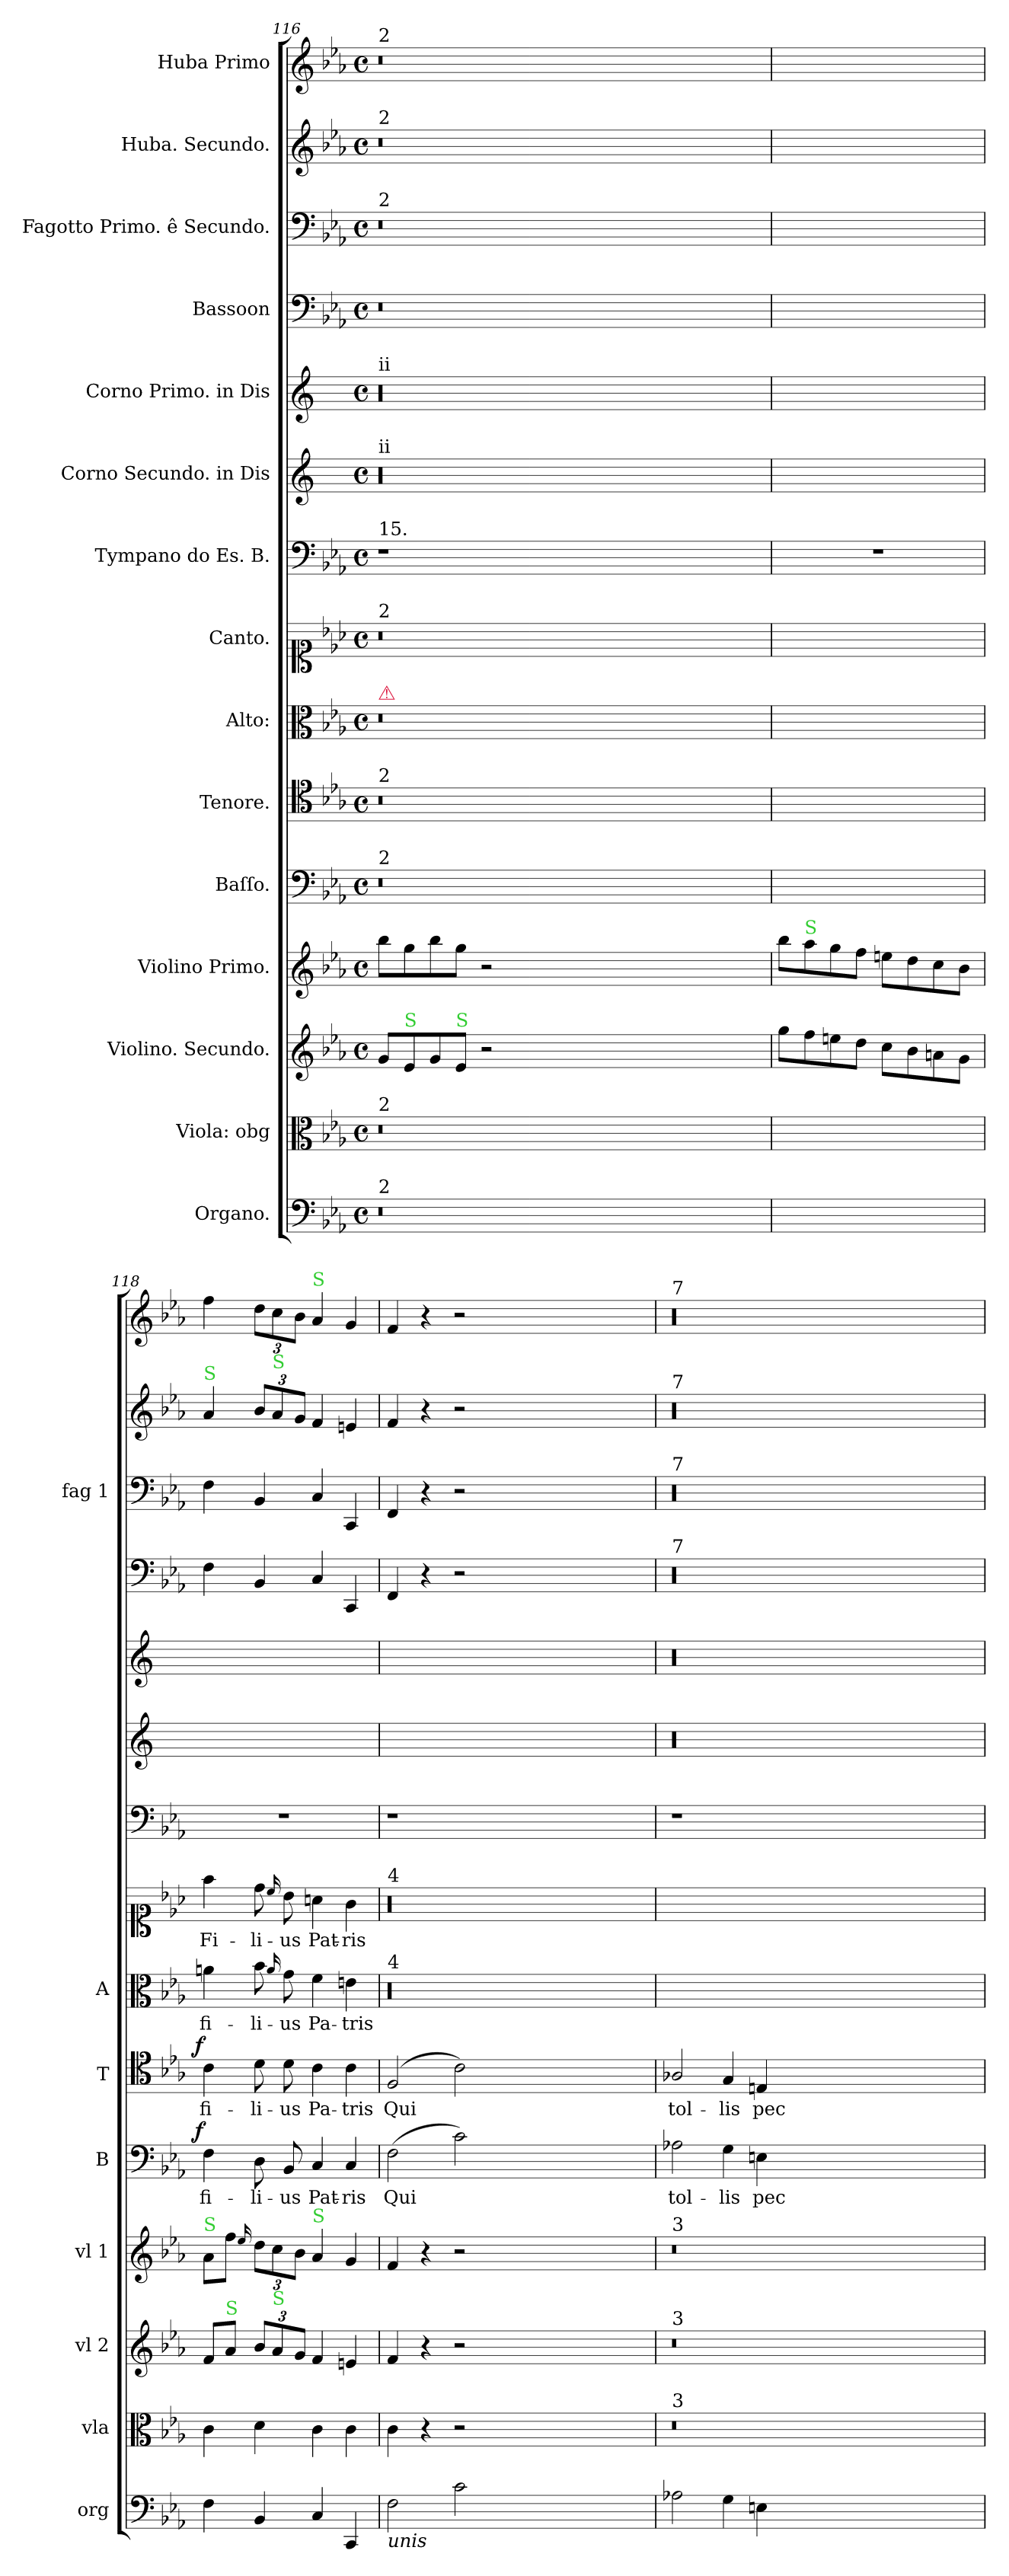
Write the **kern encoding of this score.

**kern	**kern	**kern	**dynam	**kern	**dynam	**kern	**text	**dynam	**kern	**text	**dynam	**kern	**text	**kern	**text	**kern	**kern	**kern	**kern	**kern	**kern	**kern
*part15	*part14	*part13	*part13	*part12	*part12	*part11	*part11	*part11	*part10	*part10	*part10	*part9	*part9	*part8	*part8	*part7	*part6	*part5	*part4	*part3	*part2	*part1
*staff15	*staff14	*staff13	*staff13	*staff12	*staff12	*staff11	*staff11	*staff11	*staff10	*staff10	*staff10	*staff9	*staff9	*staff8	*staff8	*staff7	*staff6	*staff5	*staff4	*staff3	*staff2	*staff1
*I"Organo.	*I"Viola: obg	*I"Violino. Secundo.	*	*I"Violino Primo.	*	*I"Baſſo.	*	*	*I"Tenore.	*	*	*I"Alto:	*	*I"Canto.	*	*I"Tympano do Es. B.	*I"Corno Secundo. in Dis	*I"Corno Primo. in Dis	*I"Bassoon	*I"Fagotto Primo. ê Secundo.	*I"Huba. Secundo.	*I"Huba Primo
*I'org	*I'vla	*I'vl 2	*	*I'vl 1	*	*I'B	*	*	*I'T	*	*	*I'A	*	*	*	*	*	*	*	*I'fag 1	*	*
*clefF4	*clefC3	*clefG2	*	*clefG2	*	*clefF4	*	*	*clefC4	*	*	*clefC3	*	*clefC1	*	*clefF4	*clefG2	*clefG2	*clefF4	*clefF4	*clefG2	*clefG2
*	*	*	*	*	*	*	*	*	*	*	*	*	*	*	*	*	*ITrd5c9	*ITrd5c9	*	*	*	*
*k[b-e-a-]	*k[b-e-a-]	*k[b-e-a-]	*	*k[b-e-a-]	*	*k[b-e-a-]	*	*	*k[b-e-a-]	*	*	*k[b-e-a-]	*	*k[b-e-a-]	*	*k[b-e-a-]	*k[b-e-a-]	*k[b-e-a-]	*k[b-e-a-]	*k[b-e-a-]	*k[b-e-a-]	*k[b-e-a-]
*E-:	*E-:	*E-:	*	*E-:	*	*E-:	*	*	*	*	*	*E-:	*	*E-:	*	*	*E-:	*E-:	*	*	*E-:	*E-:
*M4/4	*M4/4	*M4/4	*	*M4/4	*	*M4/4	*	*	*M4/4	*	*	*M4/4	*	*M4/4	*	*M4/4	*M4/4	*M4/4	*M4/4	*M4/4	*M4/4	*M4/4
*met(c)	*met(c)	*met(c)	*	*met(c)	*	*met(c)	*	*	*met(c)	*	*	*met(c)	*	*met(c)	*	*met(c)	*met(c)	*met(c)	*met(c)	*met(c)	*met(c)	*met(c)
=116	=116	=116	=116	=116	=116	=116	=116	=116	=116	=116	=116	=116	=116	=116	=116	=116	=116	=116	=116	=116	=116	=116
!	!	!	!	!	!	!	!	!	!	!	!	!	!	!	!	!	!	!	!	!	!	!LO:TX:a:t=2
!	!	!	!	!	!	!	!	!	!	!	!	!	!	!	!	!	!	!	!	!	!LO:TX:a:t=2	!
!	!	!	!	!	!	!	!	!	!	!	!	!	!	!	!	!	!	!	!	!LO:TX:a:t=2	!	!
!	!	!	!	!	!	!	!	!	!	!	!	!	!	!	!	!	!	!LO:TX:a:t=ii	!	!	!	!
!	!	!	!	!	!	!	!	!	!	!	!	!	!	!	!	!	!LO:TX:a:t=ii	!	!	!	!	!
!	!	!	!	!	!	!	!	!	!	!	!	!	!	!	!	!LO:TX:a:t=15.	!	!	!	!	!	!
!	!	!	!	!	!	!	!	!	!	!	!	!	!	!LO:TX:a:t=2	!	!	!	!	!	!	!	!
!	!	!	!	!	!	!	!	!	!	!	!	!LO:TX:a:color=crimson:t=⚠	!	!	!	!	!	!	!	!	!	!
!	!	!	!	!	!	!	!	!	!LO:TX:a:t=2	!	!	!	!	!	!	!	!	!	!	!	!	!
!	!	!	!	!	!	!LO:TX:a:t=2	!	!	!	!	!	!	!	!	!	!	!	!	!	!	!	!
!	!LO:TX:a:t=2	!	!	!	!	!	!	!	!	!	!	!	!	!	!	!	!	!	!	!	!	!
!LO:TX:a:t=2	!	!	!	!	!	!	!	!	!	!	!	!	!	!	!	!	!	!	!	!	!	!
0r	0r	8g/L	.	8bb-\L	.	0r	.	.	0r	.	.	0r	.	0r	.	1r	00r	00r	0r	0r	0r	0r
!	!	!LO:TX:a:color=limegreen:t=S	!	!	!	!	!	!	!	!	!	!	!	!	!	!	!	!	!	!	!	!
.	.	8e-/	.	8gg\	.	.	.	.	.	.	.	.	.	.	.	.	.	.	.	.	.	.
.	.	8g/	.	8bb-\	.	.	.	.	.	.	.	.	.	.	.	.	.	.	.	.	.	.
!	!	!LO:TX:a:color=limegreen:t=S	!	!	!	!	!	!	!	!	!	!	!	!	!	!	!	!	!	!	!	!
.	.	8e-/J	.	8gg\J	.	.	.	.	.	.	.	.	.	.	.	.	.	.	.	.	.	.
.	.	2r	.	2r	.	.	.	.	.	.	.	.	.	.	.	.	.	.	.	.	.	.
.	.	0.ryy	.	0.ryy	.	.	.	.	.	.	.	.	.	.	.	0.ryy	.	.	.	.	.	.
0ryy	0ryy	.	.	.	.	0ryy	.	.	0ryy	.	.	0ryy	.	0ryy	.	.	.	.	0ryy	0ryy	0ryy	0ryy
=117	=117	=117	=117	=117	=117	=117	=117	=117	=117	=117	=117	=117	=117	=117	=117	=117	=117	=117	=117	=117	=117	=117
1ryy	1ryy	8gg\L	.	8bb-\L	.	1ryy	.	.	1ryy	.	.	1ryy	.	1ryy	.	1r	1ryy	1ryy	1ryy	1ryy	1ryy	1ryy
!	!	!	!	!LO:TX:a:color=limegreen:t=S	!	!	!	!	!	!	!	!	!	!	!	!	!	!	!	!	!	!
.	.	8ff\	.	8aa-\	.	.	.	.	.	.	.	.	.	.	.	.	.	.	.	.	.	.
.	.	8een\	.	8gg\	.	.	.	.	.	.	.	.	.	.	.	.	.	.	.	.	.	.
.	.	8dd\J	.	8ff\J	.	.	.	.	.	.	.	.	.	.	.	.	.	.	.	.	.	.
.	.	8cc\L	.	8een\L	.	.	.	.	.	.	.	.	.	.	.	.	.	.	.	.	.	.
.	.	8b-\	.	8dd\	.	.	.	.	.	.	.	.	.	.	.	.	.	.	.	.	.	.
.	.	8an\	.	8cc\	.	.	.	.	.	.	.	.	.	.	.	.	.	.	.	.	.	.
.	.	8g\J	.	8b-\J	.	.	.	.	.	.	.	.	.	.	.	.	.	.	.	.	.	.
=118	=118	=118	=118	=118	=118	=118	=118	=118	=118	=118	=118	=118	=118	=118	=118	=118	=118	=118	=118	=118	=118	=118
!	!	!	!	!	!	!	!	!	!	!	!	!	!	!	!	!	!	!	!	!	!LO:TX:a:color=limegreen:t=S	!
!	!	!	!	!LO:TX:a:color=limegreen:t=S	!	!	!	!	!	!	!	!	!	!	!	!	!	!	!	!	!	!
!	!	!	!LO:DY:b	!	!LO:DY:b	!	!	!LO:DY:b:rj	!	!	!LO:DY:b:rj	!	!	!	!	!	!	!	!	!	!	!
4F\	4c\	8f/L	forto	8a-\L	forto	4F\	fi-	f	4c\	fi-	f	4an\	fi-	4ff\	Fi-	1r	1ryy	1ryy	4F\	4F\	4a-/	4ff\
!	!	!LO:TX:a:color=limegreen:t=S	!	!	!	!	!	!	!	!	!	!	!	!	!	!	!	!	!	!	!	!
.	.	8a-/J	.	8ff\J	.	.	.	.	.	.	.	.	.	.	.	.	.	.	.	.	.	.
.	.	.	.	16qqee-/	.	.	.	.	.	.	.	.	.	.	.	.	.	.	.	.	.	.
4BB-/	4d\	12b-/L	.	12dd\L	.	8D\	-li-	.	8d\	-li-	.	8b-\	-li-	8dd\	-li-	.	.	.	4BB-/	4BB-/	12b-/L	12dd\L
!	!	!	!	!	!	!	!	!	!	!	!	!	!	!	!	!	!	!	!	!	!LO:TX:a:color=limegreen:t=S	!
!	!	!LO:TX:a:color=limegreen:t=S	!	!	!	!	!	!	!	!	!	!	!	!	!	!	!	!	!	!	!	!
.	.	12a-/	.	12cc\	.	.	.	.	.	.	.	.	.	.	.	.	.	.	.	.	12a-/	12cc\
.	.	.	.	.	.	.	.	.	.	.	.	16qqa/	.	16qqcc/	.	.	.	.	.	.	.	.
.	.	.	.	.	.	8BB-/	-us	.	8d\	-us	.	8g\	-us	8b-\	-us	.	.	.	.	.	.	.
.	.	12g/J	.	12b-\J	.	.	.	.	.	.	.	.	.	.	.	.	.	.	.	.	12g/J	12b-\J
!	!	!	!	!	!	!	!	!	!	!	!	!	!	!	!	!	!	!	!	!	!	!LO:TX:a:color=limegreen:t=S
!	!	!	!	!LO:TX:a:color=limegreen:t=S	!	!	!	!	!	!	!	!	!	!	!	!	!	!	!	!	!	!
4C/	4c\	4f/	.	4a-/	.	4C/	Pat-	.	4c\	Pa-	.	4f\	Pa-	4an\	Pat-	.	.	.	4C/	4C/	4f/	4a-/
4CC/	4c\	4en/	.	4g/	.	4C/	-ris	.	4c\	-tris	.	4en\	-tris	4g\	-ris	.	.	.	4CC/	4CC/	4en/	4g/
=119	=119	=119	=119	=119	=119	=119	=119	=119	=119	=119	=119	=119	=119	=119	=119	=119	=119	=119	=119	=119	=119	=119
!	!	!	!	!	!	!	!	!	!	!	!	!	!	!LO:TX:a:t=4	!	!	!	!	!	!	!	!
!	!	!	!	!	!	!	!	!	!	!	!	!LO:TX:a:t=4	!	!	!	!	!	!	!	!	!	!
!LO:TX:b:i:t=unis	!	!	!	!	!	!	!	!	!	!	!	!	!	!	!	!	!	!	!	!	!	!
2F\	4c\	4f/	.	4f/	.	(2F\	Qui	.	(2F/	Qui	.	00r	.	00r	.	1r	00ryy	00ryy	4FF/	4FF/	4f/	4f/
.	4r	4r	.	4r	.	.	.	.	.	.	.	.	.	.	.	.	.	.	4r	4r	4r	4r
2c\	2r	2r	.	2r	.	2c\)	.	.	2c\)	.	.	.	.	.	.	.	.	.	2r	2r	2r	2r
0.ryy	0.ryy	0.ryy	.	0.ryy	.	0.ryy	.	.	0.ryy	.	.	.	.	.	.	0.ryy	.	.	0.ryy	0.ryy	0.ryy	0.ryy
=120	=120	=120	=120	=120	=120	=120	=120	=120	=120	=120	=120	=120	=120	=120	=120	=120	=120	=120	=120	=120	=120	=120
!	!	!	!	!	!	!	!	!	!	!	!	!	!	!	!	!	!	!	!	!	!	!LO:TX:a:t=7
!	!	!	!	!	!	!	!	!	!	!	!	!	!	!	!	!	!	!	!	!	!LO:TX:a:t=7	!
!	!	!	!	!	!	!	!	!	!	!	!	!	!	!	!	!	!	!	!	!LO:TX:a:t=7	!	!
!	!	!	!	!	!	!	!	!	!	!	!	!	!	!	!	!	!	!	!LO:TX:a:t=7	!	!	!
!	!	!	!	!LO:TX:a:t=3	!	!	!	!	!	!	!	!	!	!	!	!	!	!	!	!	!	!
!	!	!LO:TX:a:t=3	!	!	!	!	!	!	!	!	!	!	!	!	!	!	!	!	!	!	!	!
!	!LO:TX:a:t=3	!	!	!	!	!	!	!	!	!	!	!	!	!	!	!	!	!	!	!	!	!
2A-X\	0r	0r	.	0r	.	2A-X\	tol-	.	2A-X/	tol-	.	00ryy	.	00ryy	.	1r	00r	00r	00r	00r	00r	00r
4G\	.	.	.	.	.	4G\	-lis	.	4G/	-lis	.	.	.	.	.	.	.	.	.	.	.	.
4En\	.	.	.	.	.	4En\	pec-	.	4En/	pec-	.	.	.	.	.	.	.	.	.	.	.	.
0.ryy	.	.	.	.	.	0.ryy	.	.	0.ryy	.	.	.	.	.	.	0.ryy	.	.	.	.	.	.
.	0ryy	0ryy	.	0ryy	.	.	.	.	.	.	.	.	.	.	.	.	.	.	.	.	.	.
=	=	=	=	=	=	=	=	=	=	=	=	=	=	=	=	=	=	=	=	=	=	=
*-	*-	*-	*-	*-	*-	*-	*-	*-	*-	*-	*-	*-	*-	*-	*-	*-	*-	*-	*-	*-	*-	*-
